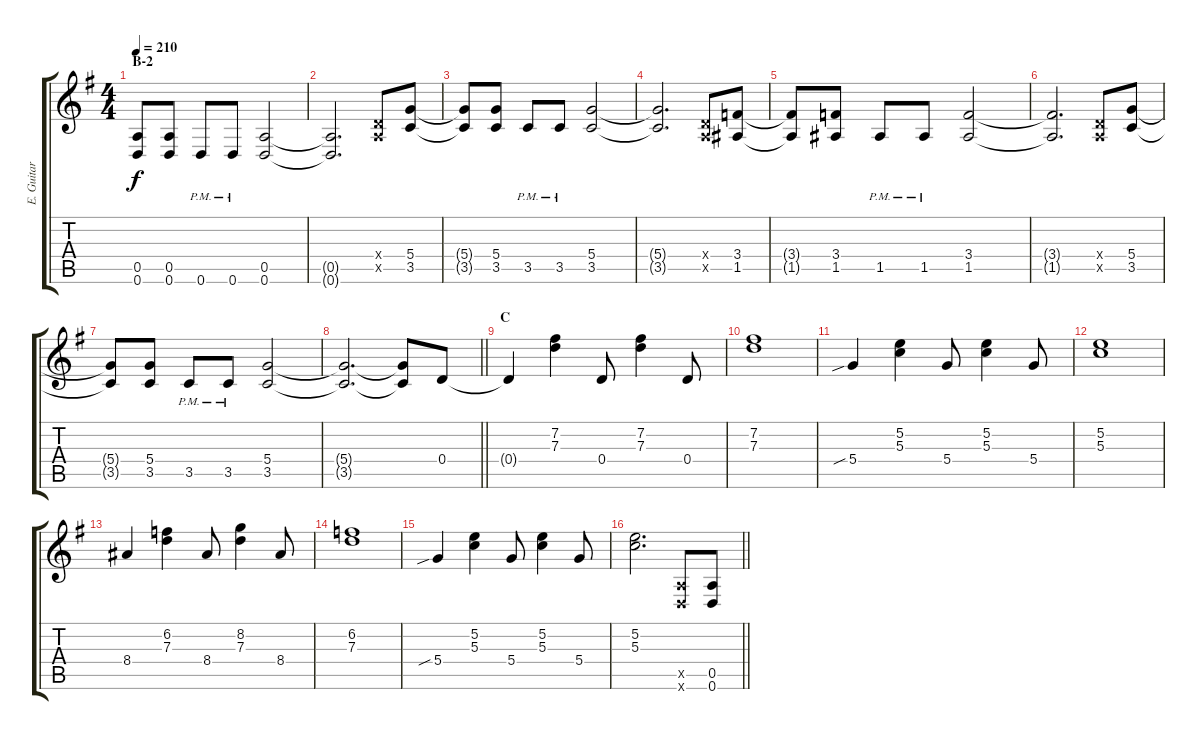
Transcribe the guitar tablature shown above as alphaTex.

\track ("E. Guitar II" "E. Guitar ") {instrument overdrivenguitar}
\staff {score tabs}
\tuning (E4 B3 G3 D3 A2 D2) {hide}
\ts (4 4)
\section ("" "B-2")
\tempo 210
\clef g2
\ks g
(0.5{t} 0.6{t}).8{dy f} (0.5 0.6).8 0.6{pm}.8 0.6{pm}.8 (0.5 0.6).2 |
(0.5{t} 0.6{t}).2{d} (0.4{x} 0.5{x}).8 (5.4 3.5).8 |
(5.4{t} 3.5{t}).8 (5.4 3.5).8 3.5{pm}.8 3.5{pm}.8 (5.4 3.5).2 |
(5.4{t} 3.5{t}).2{d} (0.4{x} 0.5{x}).8 (3.4 1.5).8 |
(3.4{t} 1.5{t}).8 (3.4 1.5).8 1.5{pm}.8 1.5{pm}.8 (3.4 1.5).2 |
(3.4{t} 1.5{t}).2{d} (0.4{x} 0.5{x}).8 (5.4 3.5).8 |
(5.4{t} 3.5{t}).8 (5.4 3.5).8 3.5{pm}.8 3.5{pm}.8 (5.4 3.5).2 |
\barLineRight lightlight
(5.4{t} 3.5{t}).2{d} (5.4{t} 3.5{t}).8 0.4.8 |
\section ("" "C")
0.4{t}.4 (7.2 7.3).4 0.4.8 (7.2 7.3).4 0.4.8 |
(7.2 7.3).1 |
5.4{sib}.4 (5.2 5.3).4 5.4.8 (5.2 5.3).4 5.4.8 |
(5.2 5.3).1 |
8.4.4 (6.2 7.3).4 8.4.8 (8.2 7.3).4 8.4.8 |
(6.2 7.3).1 |
5.4{sib}.4 (5.2 5.3).4 5.4.8 (5.2 5.3).4 5.4.8 |
\barLineRight lightlight
(5.2 5.3).2{d} (0.5{x} 0.6{x}).8 (0.5 0.6).8
